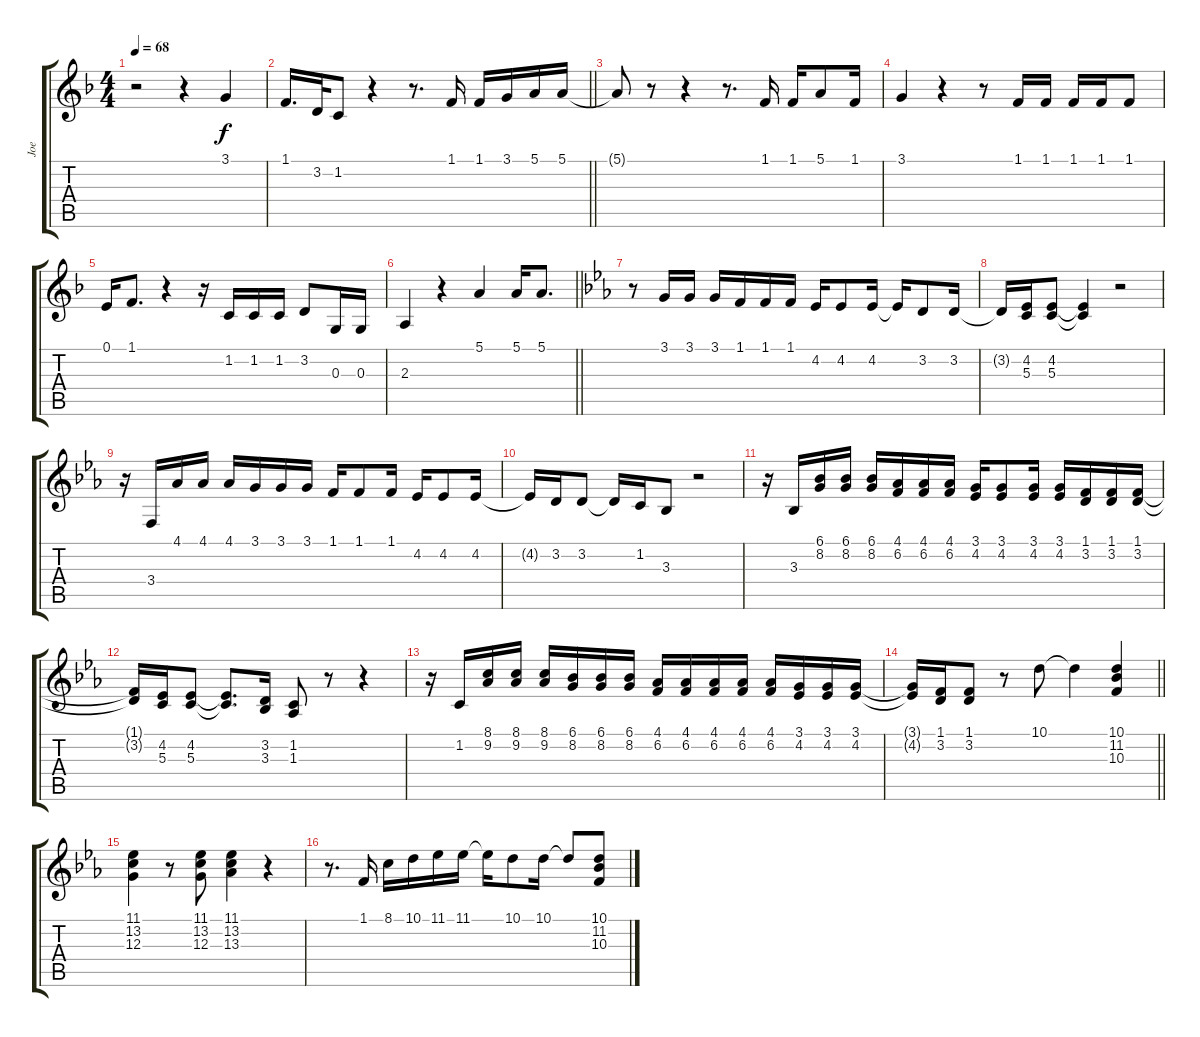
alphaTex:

\track ("Joe" "Joe") {instrument lead1square}
\staff {score tabs}
\tuning (E4 B3 G3 D3 A2 E2) {hide}
\ts (4 4)
\tempo 68
\clef g2
\ks dminor
r.2{dy f} r.4 3.1.4 |
\barLineRight lightlight
1.1.16{d} 3.2.32 1.2.8 r.4 r.8{d} 1.1.16 1.1.16 3.1.16 5.1.16 5.1.16 |
5.1{t}.8 r.8 r.4 r.8{d} 1.1.16 1.1.16 5.1.8 1.1.16 |
3.1.4 r.4 r.8 1.1.16 1.1.16 1.1.16 1.1.16 1.1.8 |
0.1.16 1.1.8{d} r.4 r.16 1.2.16 1.2.16 1.2.16 3.2.8 0.3.16 0.3.16 |
\barLineRight lightlight
2.3.4 r.4 5.1.4 5.1.16 5.1.8{d} |
\ks eb
r.8 3.1.16 3.1.16 3.1.16 1.1.16 1.1.16 1.1.16 4.2.16 4.2.8 4.2.16 4.2{t}.16 3.2.8 3.2.16 |
3.2{t}.16 (4.2 5.3).16 (4.2 5.3).8 (4.2{t} 5.3{t}).4 r.2 |
r.16 3.4.16 4.1.16 4.1.16 4.1.16 3.1.16 3.1.16 3.1.16 1.1.16 1.1.8 1.1.16 4.2.16 4.2.8 4.2.16 |
4.2{t}.16 3.2.16 3.2.8 3.2{t}.16 1.2.16 3.3.8 r.2 |
r.16 3.3.16 (6.1 8.2).16 (6.1 8.2).16 (6.1 8.2).16 (4.1 6.2).16 (4.1 6.2).16 (4.1 6.2).16 (3.1 4.2).16 (3.1 4.2).8 (3.1 4.2).16 (3.1 4.2).16 (1.1 3.2).16 (1.1 3.2).16 (1.1 3.2).16 |
(1.1{t} 3.2{t}).16 (4.2 5.3).16 (4.2 5.3).8 (4.2{t} 5.3{t}).8{d} (3.2 3.3).16 (1.2 1.3).8 r.8 r.4 |
r.16 1.2.16 (8.1 9.2).16 (8.1 9.2).16 (8.1 9.2).16 (6.1 8.2).16 (6.1 8.2).16 (6.1 8.2).16 (4.1 6.2).16 (4.1 6.2).16 (4.1 6.2).16 (4.1 6.2).16 (4.1 6.2).16 (3.1 4.2).16 (3.1 4.2).16 (3.1 4.2).16 |
\barLineRight lightlight
(3.1{t} 4.2{t}).16 (1.1 3.2).16 (1.1 3.2).8 r.8 10.1.8 10.1{t}.4 (10.1 11.2 10.3).4 |
(11.1 13.2 12.3).4 r.8 (11.1 13.2 12.3).8 (11.1 13.2 13.3).4 r.4 |
r.8{d} 1.1.16 8.1.16 10.1.16 11.1.16 11.1.16 11.1{t}.16 10.1.8 10.1.16 10.1{t}.8 (10.1 11.2 10.3).8
